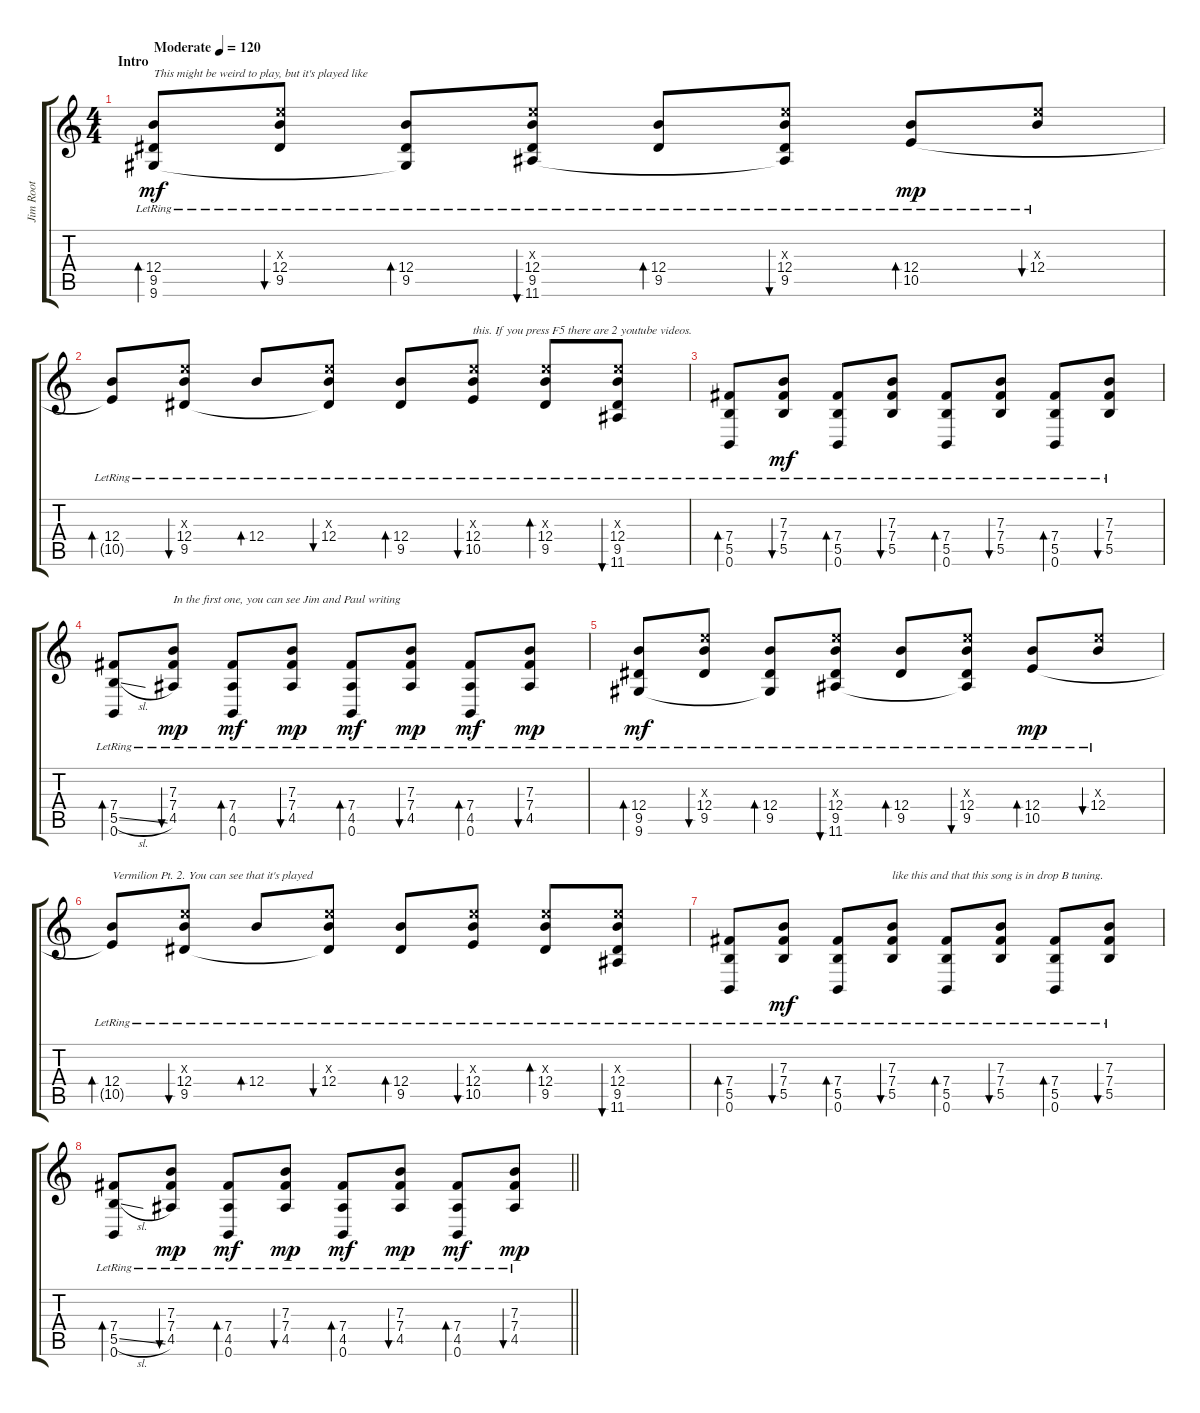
\track ("Jim Root" "Jim Root") {instrument acousticguitarsteel}
\staff {score tabs}
\tuning (Db4 Ab3 E3 B2 Gb2 B1) {hide}
\ts (4 4)
\section ("" "Intro")
\tempo (120 "Moderate")
\clef g2
\ks c
(12.4{lr} 9.5{lr} 9.6{lr}).8{bd 120 txt "This might be weird to play, but it's played like " dy mf instrument acousticguitarsteel} (12.3{x} 12.4{lr} 9.5{lr}).8{bu 120} (12.4{lr} 9.5{lr} 9.6{t}).8{bd 120} (12.3{x} 12.4{lr} 9.5{lr} 11.6{lr}).8{bu 120} (12.4{lr} 9.5{lr}).8{bd 120} (12.3{x} 12.4{lr} 9.5{lr} 11.6{t}).8{bu 120} (12.4{lr} 10.5{lr}).8{bd 120 dy mp} (12.3{x} 12.4{lr}).8{bu 120} |
(12.4{lr} 10.5{t}).8{bd 120} (12.3{x} 12.4{lr} 9.5{lr}).8{bu 120} 12.4{lr}.8{bd 120} (12.3{x} 12.4{lr} 9.5{t}).8{bu 120} (12.4{lr} 9.5{lr}).8{bd 60} (12.3{x} 12.4{lr} 10.5{lr}).8{bu 60 txt "this. If you press F5 there are 2 youtube videos."} (12.3{x} 12.4{lr} 9.5{lr}).8{bd 60} (12.3{x} 12.4{lr} 9.5{lr} 11.6{lr}).8{bu 60} |
(7.4{lr} 5.5{lr} 0.6{lr}).8{bd 60} (7.3{lr} 7.4{lr} 5.5{lr}).8{bu 60 dy mf} (7.4{lr} 5.5{lr} 0.6{lr}).8{bd 60} (7.3{lr} 7.4{lr} 5.5{lr}).8{bu 60} (7.4{lr} 5.5{lr} 0.6{lr}).8{bd 60} (7.3{lr} 7.4{lr} 5.5{lr}).8{bu 60} (7.4{lr} 5.5{lr} 0.6{lr}).8{bd 60} (7.3{lr} 7.4{lr} 5.5{lr}).8{bu 60} |
(7.4{lr} 5.5{sl lr} 0.6{lr}).8{bd 60} (7.3{lr} 7.4{lr} 4.5{lr}).8{bu 60 txt "In the first one, you can see Jim and Paul writing" dy mp} (7.4{lr} 4.5{lr} 0.6{lr}).8{bd 60 dy mf} (7.3{lr} 7.4{lr} 4.5{lr}).8{bu 60 dy mp} (7.4{lr} 4.5{lr} 0.6{lr}).8{bd 60 dy mf} (7.3{lr} 7.4{lr} 4.5{lr}).8{bu 60 dy mp} (7.4{lr} 4.5{lr} 0.6{lr}).8{bd 60 dy mf} (7.3{lr} 7.4{lr} 4.5{lr}).8{bu 60 dy mp} |
(12.4{lr} 9.5{lr} 9.6{lr}).8{bd 120 dy mf} (12.3{x} 12.4{lr} 9.5{lr}).8{bu 120} (12.4{lr} 9.5{lr} 9.6{t}).8{bd 120} (12.3{x} 12.4{lr} 9.5{lr} 11.6{lr}).8{bu 120} (12.4{lr} 9.5{lr}).8{bd 120} (12.3{x} 12.4{lr} 9.5{lr} 11.6{t}).8{bu 120} (12.4{lr} 10.5{lr}).8{bd 120 dy mp} (12.3{x} 12.4{lr}).8{bu 120} |
(12.4{lr} 10.5{t}).8{bd 120 txt "Vermilion Pt. 2. You can see that it's played"} (12.3{x} 12.4{lr} 9.5{lr}).8{bu 120} 12.4{lr}.8{bd 120} (12.3{x} 12.4{lr} 9.5{t}).8{bu 120} (12.4{lr} 9.5{lr}).8{bd 60} (12.3{x} 12.4{lr} 10.5{lr}).8{bu 60} (12.3{x} 12.4{lr} 9.5{lr}).8{bd 60} (12.3{x} 12.4{lr} 9.5{lr} 11.6{lr}).8{bu 60} |
(7.4{lr} 5.5{lr} 0.6{lr}).8{bd 60} (7.3{lr} 7.4{lr} 5.5{lr}).8{bu 60 dy mf} (7.4{lr} 5.5{lr} 0.6{lr}).8{bd 60} (7.3{lr} 7.4{lr} 5.5{lr}).8{bu 60 txt "like this and that this song is in drop B tuning."} (7.4{lr} 5.5{lr} 0.6{lr}).8{bd 60} (7.3{lr} 7.4{lr} 5.5{lr}).8{bu 60} (7.4{lr} 5.5{lr} 0.6{lr}).8{bd 60} (7.3{lr} 7.4{lr} 5.5{lr}).8{bu 60} |
\barLineRight lightlight
(7.4{lr} 5.5{sl lr} 0.6{lr}).8{bd 60} (7.3{lr} 7.4{lr} 4.5{lr}).8{bu 60 dy mp} (7.4{lr} 4.5{lr} 0.6{lr}).8{bd 60 dy mf} (7.3{lr} 7.4{lr} 4.5{lr}).8{bu 60 dy mp} (7.4{lr} 4.5{lr} 0.6{lr}).8{bd 60 dy mf} (7.3{lr} 7.4{lr} 4.5{lr}).8{bu 60 dy mp} (7.4{lr} 4.5{lr} 0.6{lr}).8{bd 60 dy mf} (7.3{lr} 7.4{lr} 4.5{lr}).8{bu 60 dy mp}
